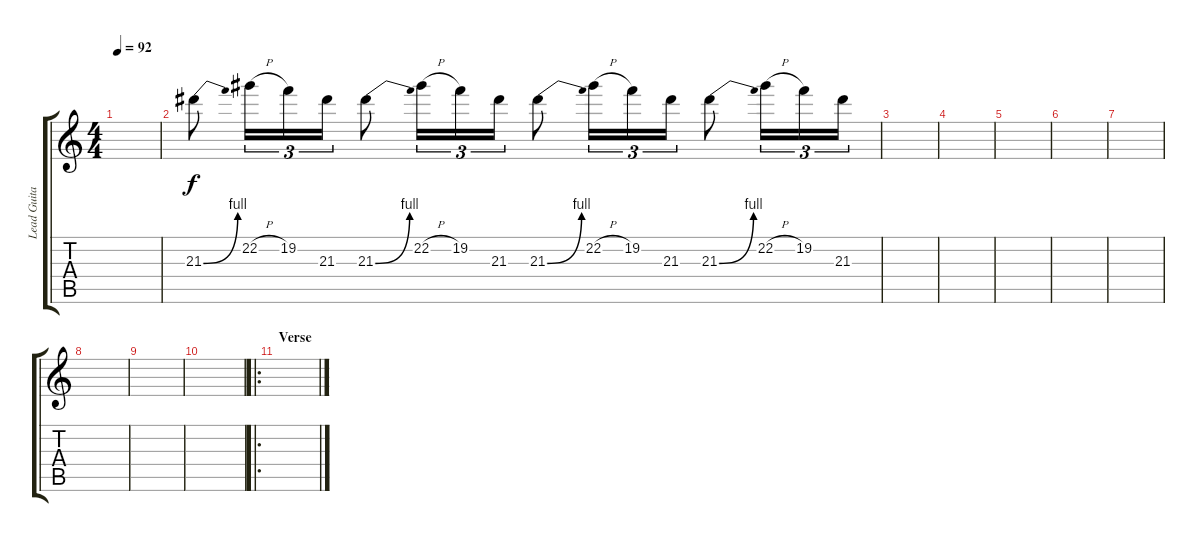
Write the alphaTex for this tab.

\track ("Lead Guitar" "Lead Guita") {instrument distortionguitar}
\staff {score tabs}
\tuning (Eb4 Bb3 Gb3 Db3 Ab2 Eb2) {hide}
\ts (4 4)
\tempo 92
\clef g2
\ks c
|
21.3{be (bend 0 0 60 4)}.8 22.2{h}.16{tu (3 2)} 19.2.16{tu (3 2)} 21.3.16{tu (3 2)} 21.3{be (bend 0 0 60 4)}.8 22.2{h}.16{tu (3 2)} 19.2.16{tu (3 2)} 21.3.16{tu (3 2)} 21.3{be (bend 0 0 60 4)}.8 22.2{h}.16{tu (3 2)} 19.2.16{tu (3 2)} 21.3.16{tu (3 2)} 21.3{be (bend 0 0 60 4)}.8 22.2{h}.16{tu (3 2)} 19.2.16{tu (3 2)} 21.3.16{tu (3 2)} |
|
|
|
|
|
|
|
|
\ro
\section ("" "Verse")
